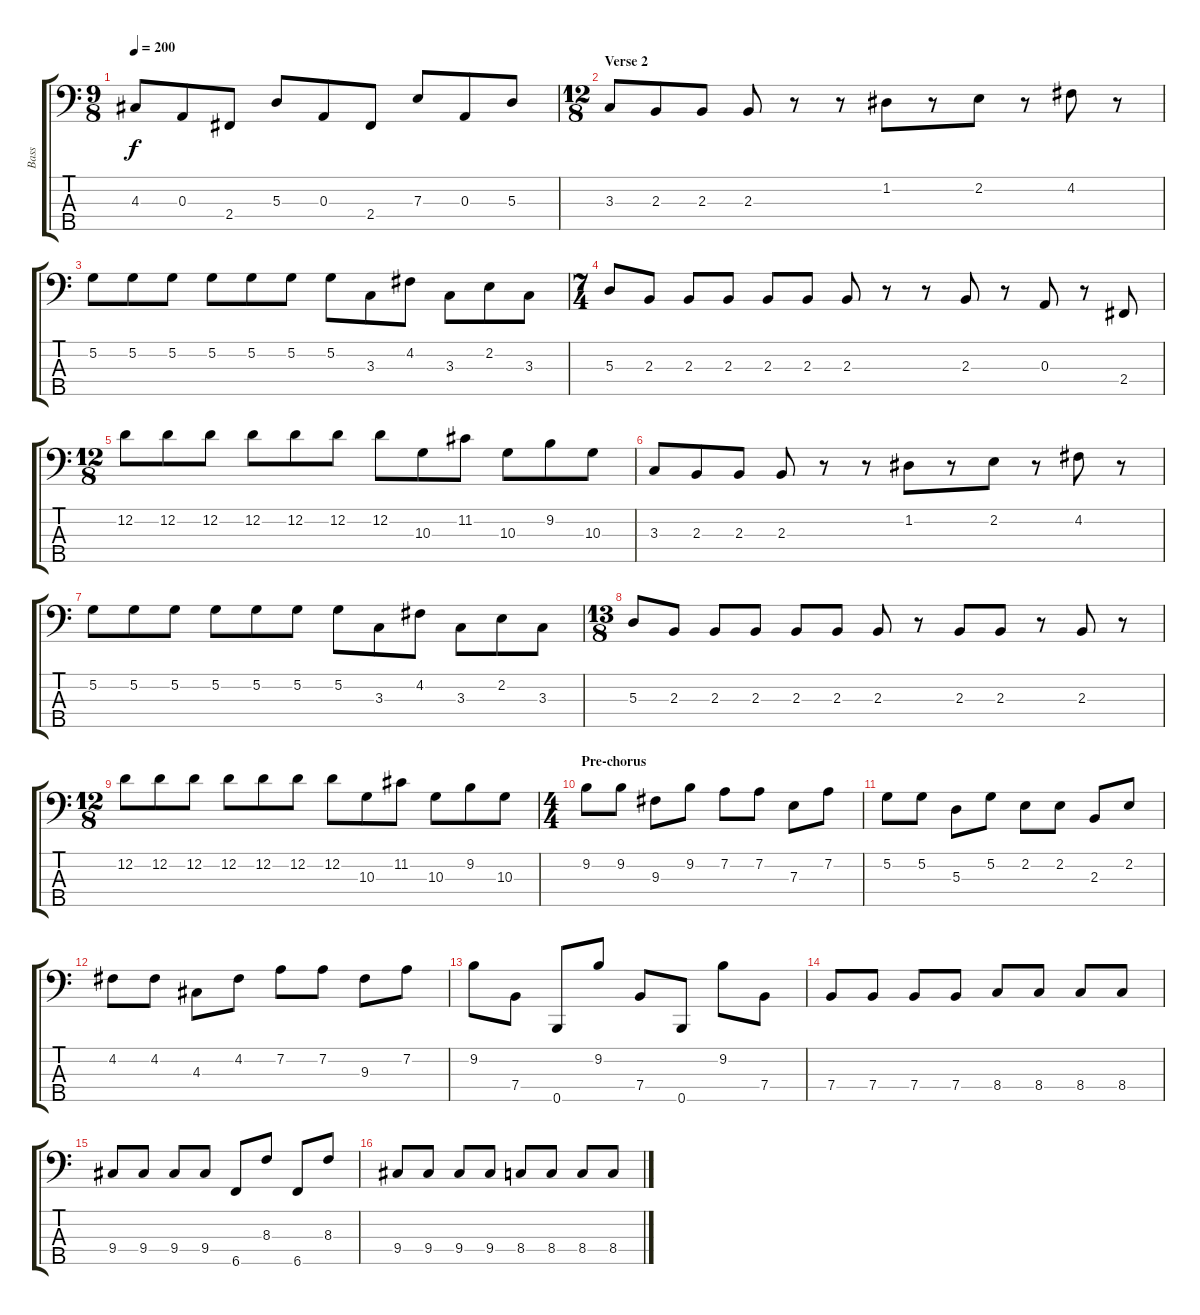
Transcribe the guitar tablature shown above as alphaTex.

\track ("Bass" "Bass") {instrument electricbasspick}
\staff {score tabs}
\tuning (G2 D2 A1 E1 B0) {hide}
\ts (9 8)
\tempo 200
\clef f4
\ks c
4.3.8{dy f} 0.3.8 2.4.8 5.3.8 0.3.8 2.4.8 7.3.8 0.3.8 5.3.8 |
\ts (12 8)
\section ("" "Verse 2")
3.3.8 2.3.8 2.3.8 2.3.8 r.8 r.8 1.2.8 r.8 2.2.8 r.8 4.2.8 r.8 |
5.2.8 5.2.8 5.2.8 5.2.8 5.2.8 5.2.8 5.2.8 3.3.8 4.2.8 3.3.8 2.2.8 3.3.8 |
\ts (7 4)
5.3.8 2.3.8 2.3.8 2.3.8 2.3.8 2.3.8 2.3.8 r.8 r.8 2.3.8 r.8 0.3.8 r.8 2.4.8 |
\ts (12 8)
12.2.8 12.2.8 12.2.8 12.2.8 12.2.8 12.2.8 12.2.8 10.3.8 11.2.8 10.3.8 9.2.8 10.3.8 |
3.3.8 2.3.8 2.3.8 2.3.8 r.8 r.8 1.2.8 r.8 2.2.8 r.8 4.2.8 r.8 |
5.2.8 5.2.8 5.2.8 5.2.8 5.2.8 5.2.8 5.2.8 3.3.8 4.2.8 3.3.8 2.2.8 3.3.8 |
\ts (13 8)
5.3.8 2.3.8 2.3.8 2.3.8 2.3.8 2.3.8 2.3.8 r.8 2.3.8 2.3.8 r.8 2.3.8 r.8 |
\ts (12 8)
12.2.8 12.2.8 12.2.8 12.2.8 12.2.8 12.2.8 12.2.8 10.3.8 11.2.8 10.3.8 9.2.8 10.3.8 |
\ts (4 4)
\section ("" "Pre-chorus")
9.2.8 9.2.8 9.3.8 9.2.8 7.2.8 7.2.8 7.3.8 7.2.8 |
5.2.8 5.2.8 5.3.8 5.2.8 2.2.8 2.2.8 2.3.8 2.2.8 |
4.2.8 4.2.8 4.3.8 4.2.8 7.2.8 7.2.8 9.3.8 7.2.8 |
9.2.8 7.4.8 0.5.8 9.2.8 7.4.8 0.5.8 9.2.8 7.4.8 |
7.4.8 7.4.8 7.4.8 7.4.8 8.4.8 8.4.8 8.4.8 8.4.8 |
9.4.8 9.4.8 9.4.8 9.4.8 6.5.8 8.3.8 6.5.8 8.3.8 |
9.4.8 9.4.8 9.4.8 9.4.8 8.4.8 8.4.8 8.4.8 8.4.8
